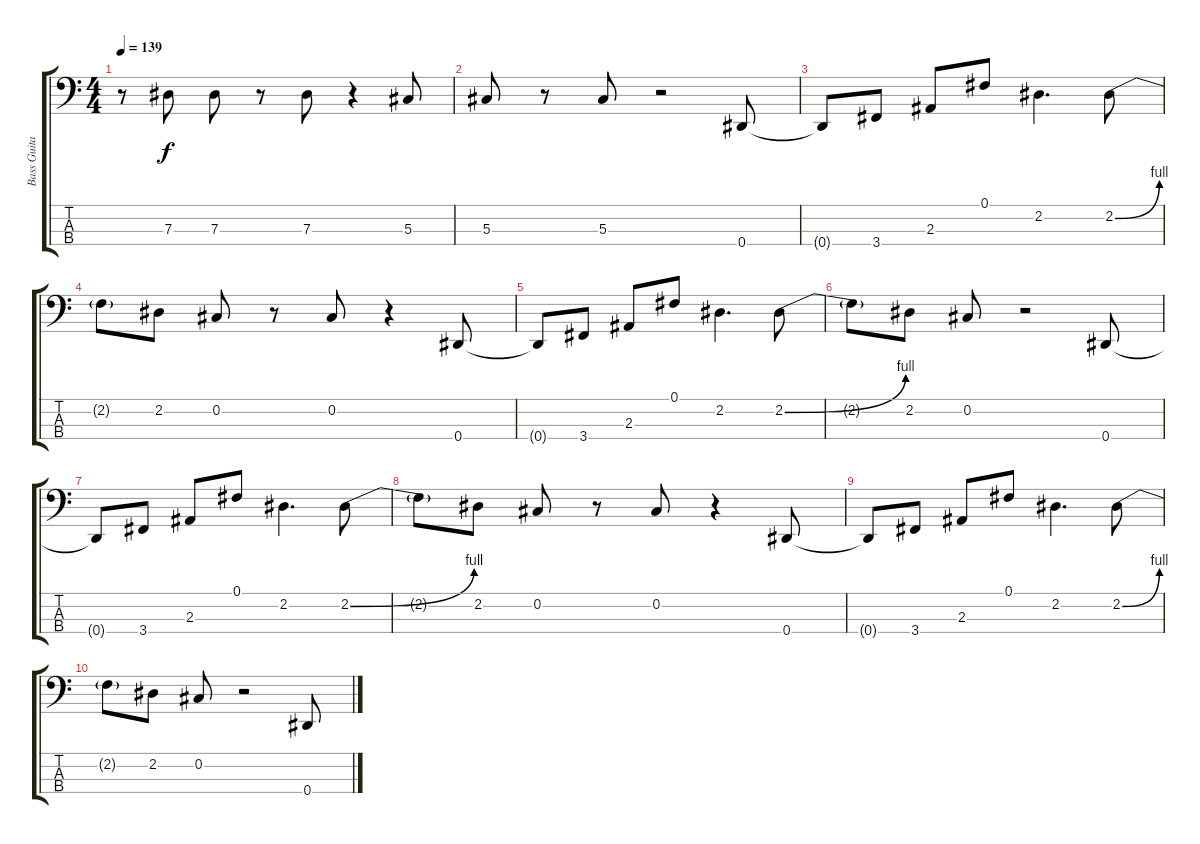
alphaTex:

\track ("Bass Guitar" "Bass Guita") {instrument electricbassfinger}
\staff {score tabs}
\tuning (Gb2 Db2 Ab1 Eb1) {hide}
\ts (4 4)
\tempo 139
\clef f4
\ks c
r.8{dy f} 7.3.8 7.3.8 r.8 7.3.8 r.4 5.3.8 |
5.3.8 r.8 5.3.8 r.2 0.4.8 |
0.4{t}.8 3.4.8 2.3.8 0.1.8 2.2.4{d} 2.2{be (bend 0 0 60 4)}.8 |
2.2{t}.8 2.2.8 0.2.8 r.8 0.2.8 r.4 0.4.8 |
0.4{t}.8 3.4.8 2.3.8 0.1.8 2.2.4{d} 2.2{be (bend 0 0 60 4)}.8 |
2.2{t}.8 2.2.8 0.2.8 r.2 0.4.8 |
0.4{t}.8 3.4.8 2.3.8 0.1.8 2.2.4{d} 2.2{be (bend 0 0 60 4)}.8 |
2.2{t}.8 2.2.8 0.2.8 r.8 0.2.8 r.4 0.4.8 |
0.4{t}.8 3.4.8 2.3.8 0.1.8 2.2.4{d} 2.2{be (bend 0 0 60 4)}.8 |
2.2{t}.8 2.2.8 0.2.8 r.2 0.4.8
